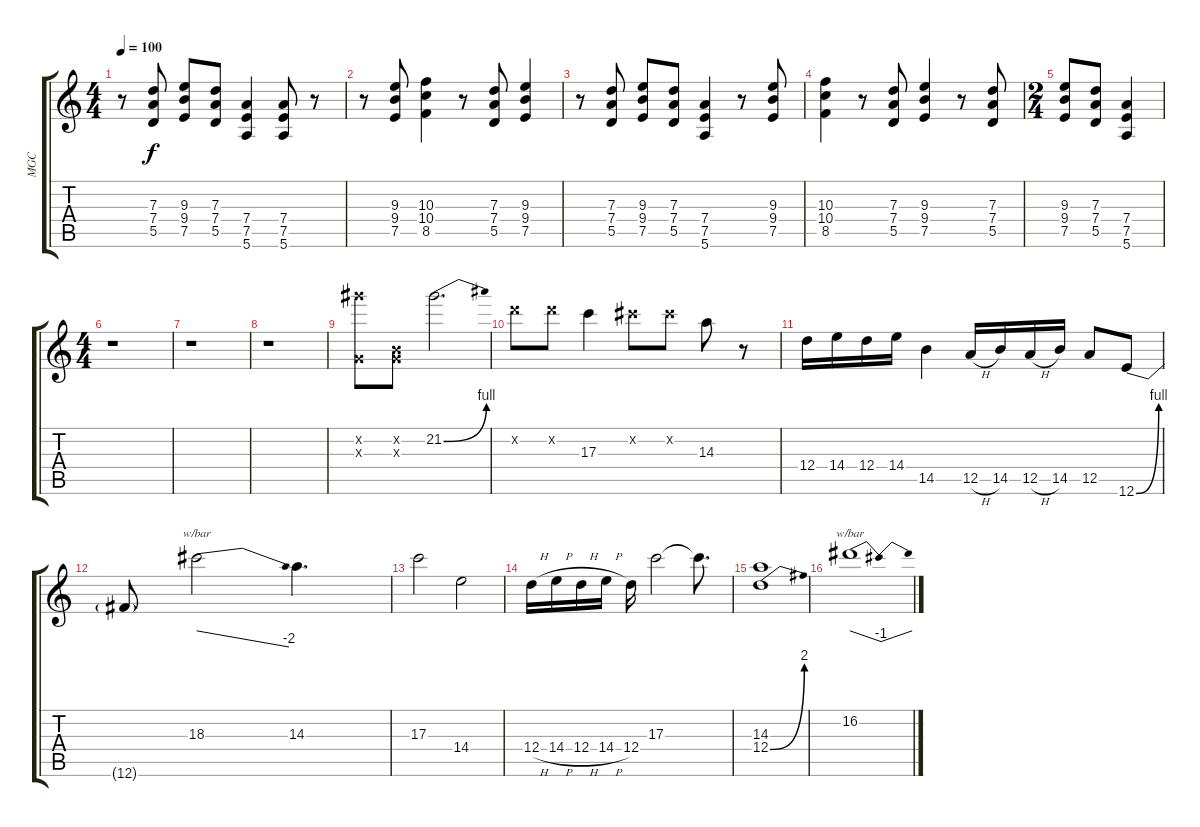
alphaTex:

\track ("MGC" "MGC") {instrument distortionguitar}
\staff {score tabs}
\tuning (E4 B3 G3 D3 A2 E2) {hide}
\ts (4 4)
\tempo 100
\clef g2
\ks c
r.8{dy f} (7.3 7.4 5.5).8 (9.3 9.4 7.5).8 (7.3 7.4 5.5).8 (7.4 7.5 5.6).4 (7.4 7.5 5.6).8 r.8 |
r.8 (9.3 9.4 7.5).8 (10.3 10.4 8.5).4 r.8 (7.3 7.4 5.5).8 (9.3 9.4 7.5).4 |
r.8 (7.3 7.4 5.5).8 (9.3 9.4 7.5).8 (7.3 7.4 5.5).8 (7.4 7.5 5.6).4 r.8 (9.3 9.4 7.5).8 |
(10.3 10.4 8.5).4 r.8 (7.3 7.4 5.5).8 (9.3 9.4 7.5).4 r.8 (7.3 7.4 5.5).8 |
\ts (2 4)
(9.3 9.4 7.5).8 (7.3 7.4 5.5).8 (7.4 7.5 5.6).4 |
\ts (4 4)
r.1 |
r.1 |
r.1 |
(21.2{x} 0.3{x}).8 (0.2{x} 0.3{x}).8 21.2{be (bend 0 0 60 4)}.2{d} |
15.2{x}.8 15.2{x}.8 17.3.4 14.2{x}.8 14.2{x}.8 14.3.8 r.8 |
12.4.16 14.4.16 12.4.16 14.4.16 14.5.4 12.5{h}.16 14.5.16 12.5{h}.16 14.5.16 12.5.8 12.6{be (bend 0 0 60 4)}.8 |
12.6{t}.8 18.3.2{tbe (dive default 0 0 60 -8)} 14.3.4{d} |
17.3.2 14.4.2 |
12.4{h}.16 14.4{h}.16 12.4{h}.16 14.4{h}.16 12.4.16 17.3.2 17.3{t}.8{d} |
(14.3 12.4{be (bend 0 0 60 8)}).1 |
16.2.1{tbe (dip default 0 0 30 -4 60 0)}
